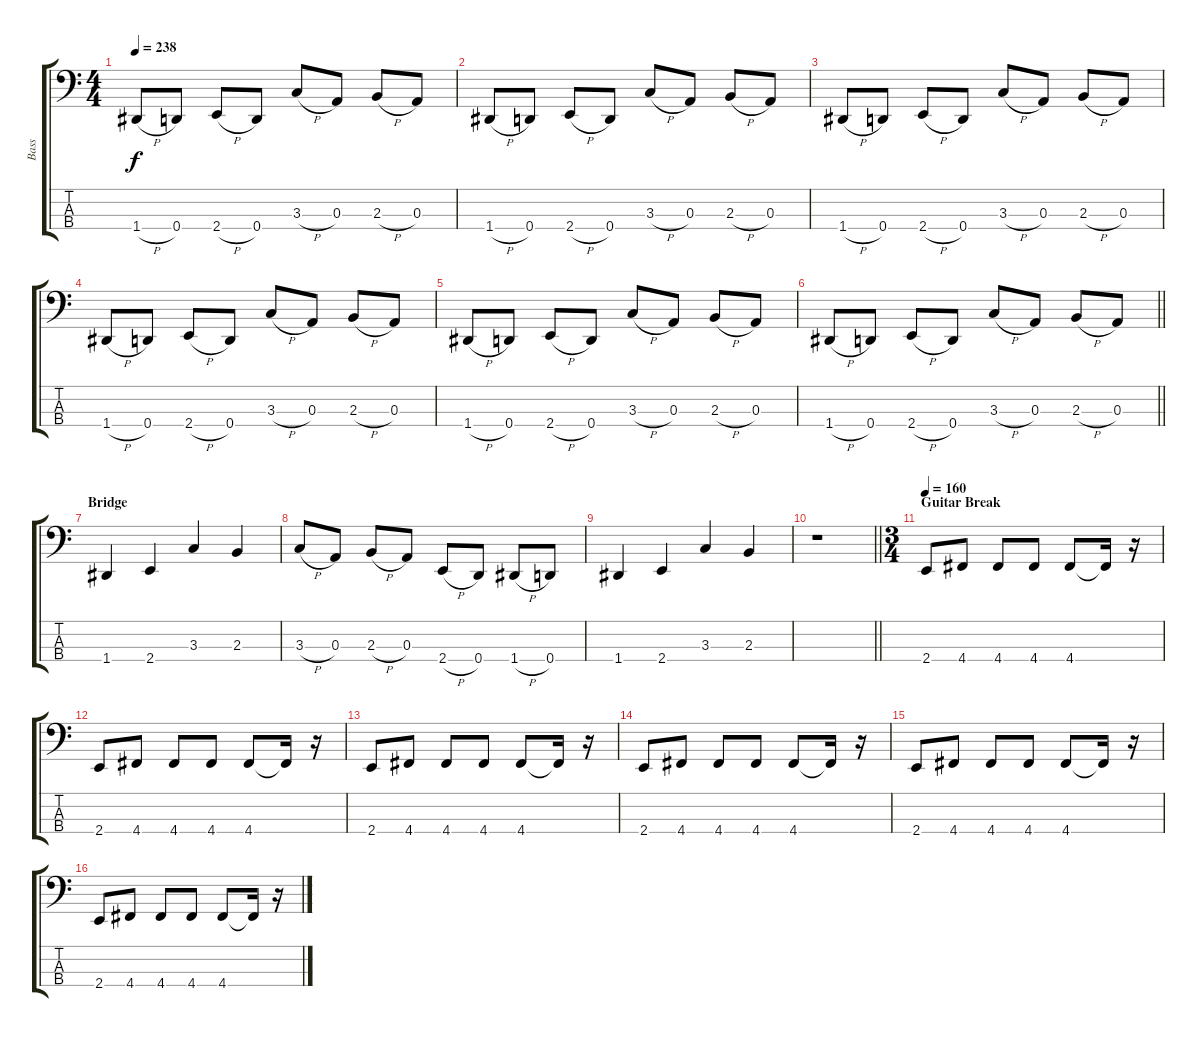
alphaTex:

\track ("Bass" "Bass") {instrument electricbasspick}
\staff {score tabs}
\tuning (G2 D2 A1 D1) {hide}
\ts (4 4)
\tempo 238
\clef f4
\ks c
1.4{h}.8{dy f} 0.4.8 2.4{h}.8 0.4.8 3.3{h}.8 0.3.8 2.3{h}.8 0.3.8 |
1.4{h}.8 0.4.8 2.4{h}.8 0.4.8 3.3{h}.8 0.3.8 2.3{h}.8 0.3.8 |
1.4{h}.8 0.4.8 2.4{h}.8 0.4.8 3.3{h}.8 0.3.8 2.3{h}.8 0.3.8 |
1.4{h}.8 0.4.8 2.4{h}.8 0.4.8 3.3{h}.8 0.3.8 2.3{h}.8 0.3.8 |
1.4{h}.8 0.4.8 2.4{h}.8 0.4.8 3.3{h}.8 0.3.8 2.3{h}.8 0.3.8 |
\barLineRight lightlight
1.4{h}.8 0.4.8 2.4{h}.8 0.4.8 3.3{h}.8 0.3.8 2.3{h}.8 0.3.8 |
\section ("" "Bridge")
1.4.4 2.4.4 3.3.4 2.3.4 |
3.3{h}.8 0.3.8 2.3{h}.8 0.3.8 2.4{h}.8 0.4.8 1.4{h}.8 0.4.8 |
1.4.4 2.4.4 3.3.4 2.3.4 |
\barLineRight lightlight
r.1 |
\ts (3 4)
\section ("" "Guitar Break")
\tempo 160
2.4.8 4.4.8 4.4.8 4.4.8 4.4.8 4.4{t}.16 r.16 |
2.4.8 4.4.8 4.4.8 4.4.8 4.4.8 4.4{t}.16 r.16 |
2.4.8 4.4.8 4.4.8 4.4.8 4.4.8 4.4{t}.16 r.16 |
2.4.8 4.4.8 4.4.8 4.4.8 4.4.8 4.4{t}.16 r.16 |
2.4.8 4.4.8 4.4.8 4.4.8 4.4.8 4.4{t}.16 r.16 |
2.4.8 4.4.8 4.4.8 4.4.8 4.4.8 4.4{t}.16 r.16
